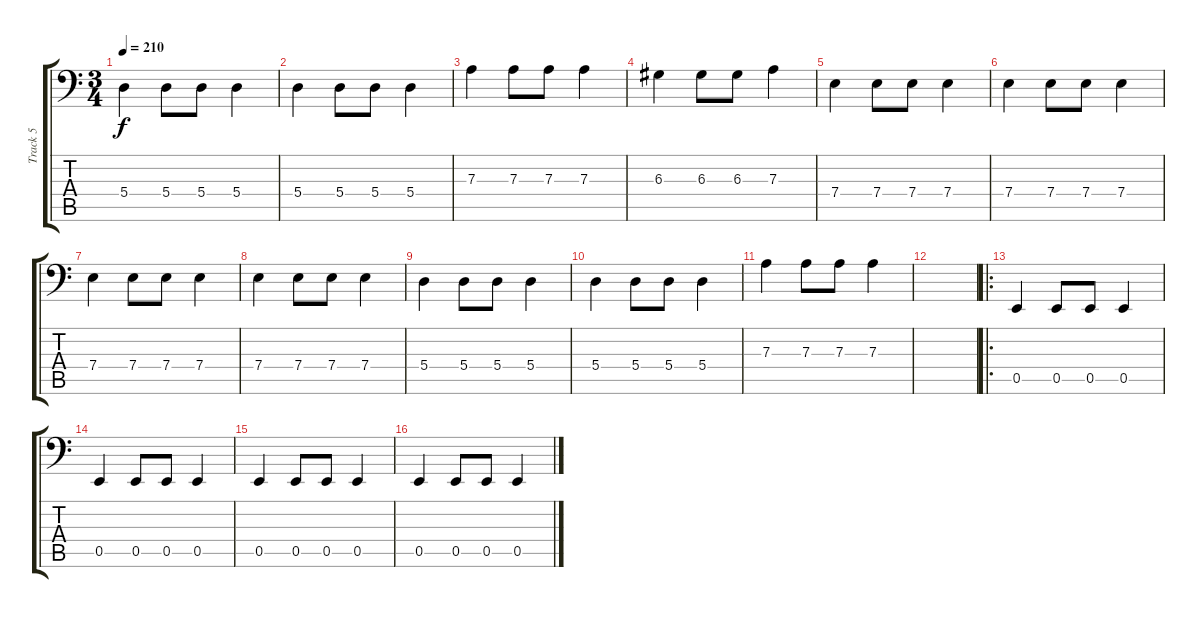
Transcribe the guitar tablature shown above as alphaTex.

\track ("Track 5" "Track 5") {instrument acousticbass}
\staff {score tabs}
\tuning (C3 G2 D2 A1 E1 B0) {hide}
\ts (3 4)
\tempo 210
\clef f4
\ks c
5.4.4{dy f} 5.4.8 5.4.8 5.4.4 |
5.4.4 5.4.8 5.4.8 5.4.4 |
7.3.4 7.3.8 7.3.8 7.3.4 |
6.3.4 6.3.8 6.3.8 7.3.4 |
7.4.4 7.4.8 7.4.8 7.4.4 |
7.4.4 7.4.8 7.4.8 7.4.4 |
7.4.4 7.4.8 7.4.8 7.4.4 |
7.4.4 7.4.8 7.4.8 7.4.4 |
5.4.4 5.4.8 5.4.8 5.4.4 |
5.4.4 5.4.8 5.4.8 5.4.4 |
7.3.4 7.3.8 7.3.8 7.3.4 |
|
\ro
0.5.4 0.5.8 0.5.8 0.5.4 |
0.5.4 0.5.8 0.5.8 0.5.4 |
0.5.4 0.5.8 0.5.8 0.5.4 |
0.5.4 0.5.8 0.5.8 0.5.4
